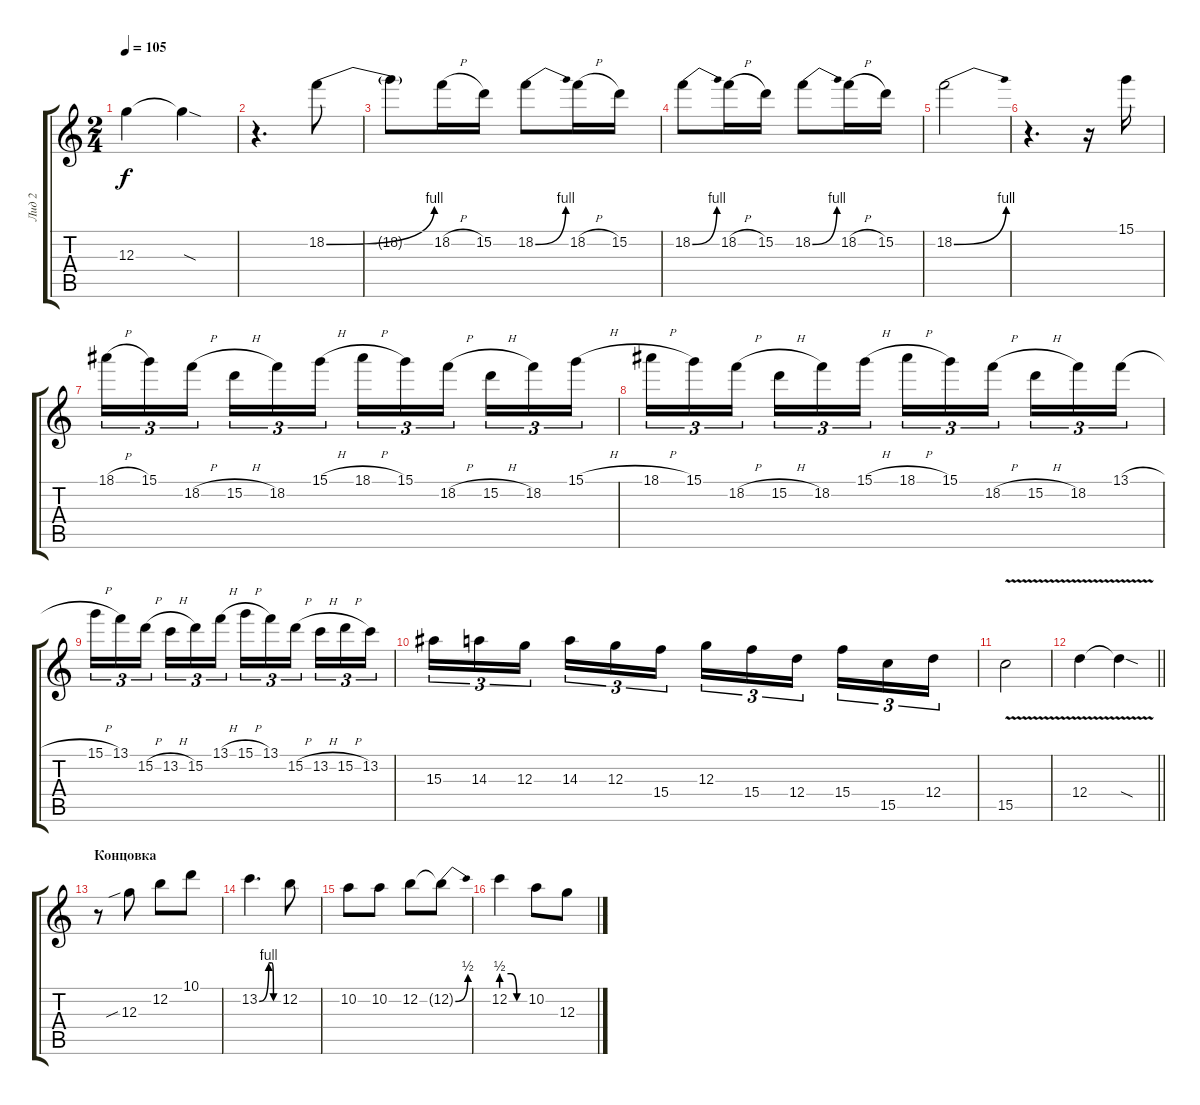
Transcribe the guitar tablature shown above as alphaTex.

\track ("Лид 2" "Лид 2") {instrument overdrivenguitar}
\staff {score tabs}
\tuning (E4 B3 G3 D3 A2 E2) {hide}
\ts (2 4)
\tempo 105
\clef g2
\ks c
12.3{t}.4{dy f} 12.3{sod t}.4 |
r.4{d} 18.2{be (bend 0 0 60 4)}.8 |
18.2{t}.8 18.2{h}.16 15.2.16 18.2{be (bend 0 0 60 4)}.8 18.2{h}.16 15.2.16 |
18.2{be (bend 0 0 60 4)}.8 18.2{h}.16 15.2.16 18.2{be (bend 0 0 60 4)}.8 18.2{h}.16 15.2.16 |
18.2{be (bend 0 0 60 4)}.2 |
r.4{d} r.16 15.1.16 |
18.1{h}.16{tu (3 2)} 15.1.16{tu (3 2)} 18.2{h}.16{tu (3 2) beam splitsecondary} 15.2{h}.16{tu (3 2)} 18.2.16{tu (3 2)} 15.1{h}.16{tu (3 2)} 18.1{h}.16{tu (3 2)} 15.1.16{tu (3 2)} 18.2{h}.16{tu (3 2) beam splitsecondary} 15.2{h}.16{tu (3 2)} 18.2.16{tu (3 2)} 15.1{h}.16{tu (3 2)} |
18.1{h}.16{tu (3 2)} 15.1.16{tu (3 2)} 18.2{h}.16{tu (3 2) beam splitsecondary} 15.2{h}.16{tu (3 2)} 18.2.16{tu (3 2)} 15.1{h}.16{tu (3 2)} 18.1{h}.16{tu (3 2)} 15.1.16{tu (3 2)} 18.2{h}.16{tu (3 2) beam splitsecondary} 15.2{h}.16{tu (3 2)} 18.2.16{tu (3 2)} 13.1{h}.16{tu (3 2)} |
15.1{h}.16{tu (3 2)} 13.1.16{tu (3 2)} 15.2{h}.16{tu (3 2) beam splitsecondary} 13.2{h}.16{tu (3 2)} 15.2.16{tu (3 2)} 13.1{h}.16{tu (3 2)} 15.1{h}.16{tu (3 2)} 13.1.16{tu (3 2)} 15.2{h}.16{tu (3 2) beam splitsecondary} 13.2{h}.16{tu (3 2)} 15.2{h}.16{tu (3 2)} 13.2.16{tu (3 2)} |
15.3.16{tu (3 2)} 14.3.16{tu (3 2)} 12.3.16{tu (3 2) beam splitsecondary} 14.3.16{tu (3 2)} 12.3.16{tu (3 2)} 15.4.16{tu (3 2)} 12.3.16{tu (3 2)} 15.4.16{tu (3 2)} 12.4.16{tu (3 2) beam splitsecondary} 15.4.16{tu (3 2)} 15.5.16{tu (3 2)} 12.4.16{tu (3 2)} |
15.5{v}.2 |
\barLineRight lightlight
12.4{v}.4 12.4{sod t}.4 |
\section ("" "Концовка")
r.8 12.3{sib}.8 12.2.8 10.1.8 |
13.2{be (custom 0 0 30 4 40 4 45 0 60 0)}.4{d} 12.2.8 |
10.2.8 10.2.8 12.2.8 12.2{be (bend 0 0 60 2) t}.8 |
12.2{be (custom 0 2 25 2 40 0 60 0)}.4 10.2.8 12.3.8
